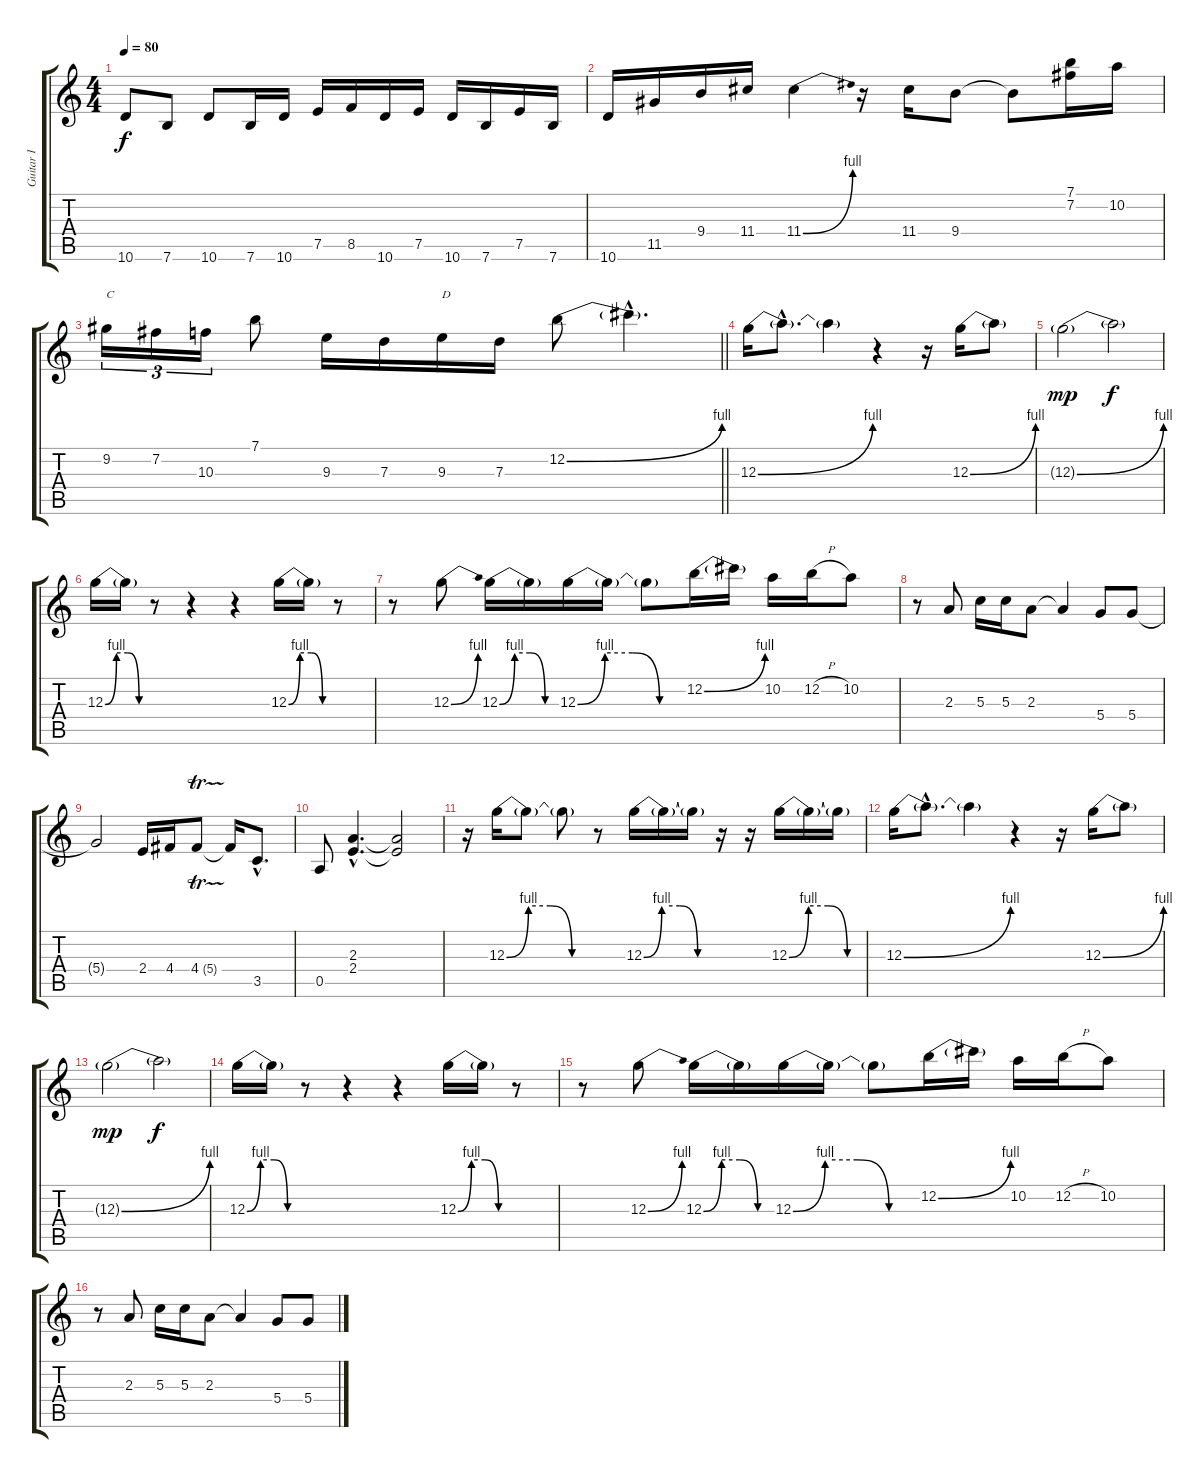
\track ("Guitar I" "Guitar I") {instrument distortionguitar}
\staff {score tabs}
\tuning (E4 B3 G3 D3 A2 E2) {hide}
\ts (4 4)
\tempo 80
\clef g2
\ks c
10.6.8{dy f} 7.6.8 10.6.8 7.6.16 10.6.16 7.5.16 8.5.16 10.6.16 7.5.16 10.6.16 7.6.16 7.5.16 7.6.16 |
10.6.16 11.5.16 9.4.16 11.4.16 11.4{be (bend 0 0 60 4)}.4 r.16 11.4.16 9.4.8 9.4{t}.8 (7.1 7.2).16 10.2.16 |
\barLineRight lightlight
9.2.16{tu (3 2) txt "C"} 7.2.16{tu (3 2)} 10.3.16{tu (3 2)} 7.1.8 9.3.16 7.3.16 9.3.16{txt "D"} 7.3.16 12.2{be (bend 0 0 60 4)}.8 12.2{hac t}.4{d} |
12.3{be (bend 0 0 60 4)}.16 12.3{hac t}.8{d} 12.3{t}.4 r.4 r.16 12.3{be (bend 0 0 60 4)}.16 12.3{t}.8 |
12.3{be (bend 0 0 60 4) g}.2{dy mp} 12.3{t}.2{dy f} |
12.3{be (custom 0 0 15 4 30 4 45 0 60 0)}.16 12.3{t}.16 r.8 r.4 r.4 12.3{be (custom 0 0 15 4 30 4 45 0 60 0)}.16 12.3{t}.16 r.8 |
r.8 12.3{be (bend 0 0 60 4)}.8 12.3{be (custom 0 0 15 4 30 4 45 0 60 0)}.16 12.3{t}.16 12.3{be (custom 0 0 15 4 30 4 45 0 60 0)}.16 12.3{t}.16 12.3{t}.8 12.2{be (bend 0 0 60 4)}.16 12.2{t}.16 10.2.16 12.2{h}.16 10.2.8 |
r.8 2.3.8 5.3.16 5.3.16 2.3.8 2.3{t}.4 5.4.8 5.4.8 |
5.4{t}.2 2.4.16 4.4.16 4.4{tr (5 32)}.8 4.4{t}.16 3.5{hac}.8{d} |
0.5.8 (2.3{hac} 2.4{hac}).4{d} (2.3{t} 2.4{t}).2 |
r.16 12.3{be (custom 0 0 15 4 30 4 45 0 60 0)}.16 12.3{t}.8 12.3{t}.8 r.8 12.3{be (custom 0 0 15 4 30 4 45 0 60 0)}.16 12.3{t}.16 12.3{t}.16 r.16 r.16 12.3{be (custom 0 0 15 4 30 4 45 0 60 0)}.16 12.3{t}.16 12.3{t}.16 |
12.3{be (bend 0 0 60 4)}.16 12.3{hac t}.8{d} 12.3{t}.4 r.4 r.16 12.3{be (bend 0 0 60 4)}.16 12.3{t}.8 |
12.3{be (bend 0 0 60 4) g}.2{dy mp} 12.3{t}.2{dy f} |
12.3{be (custom 0 0 15 4 30 4 45 0 60 0)}.16 12.3{t}.16 r.8 r.4 r.4 12.3{be (custom 0 0 15 4 30 4 45 0 60 0)}.16 12.3{t}.16 r.8 |
r.8 12.3{be (bend 0 0 60 4)}.8 12.3{be (custom 0 0 15 4 30 4 45 0 60 0)}.16 12.3{t}.16 12.3{be (custom 0 0 15 4 30 4 45 0 60 0)}.16 12.3{t}.16 12.3{t}.8 12.2{be (bend 0 0 60 4)}.16 12.2{t}.16 10.2.16 12.2{h}.16 10.2.8 |
r.8 2.3.8 5.3.16 5.3.16 2.3.8 2.3{t}.4 5.4.8 5.4.8
